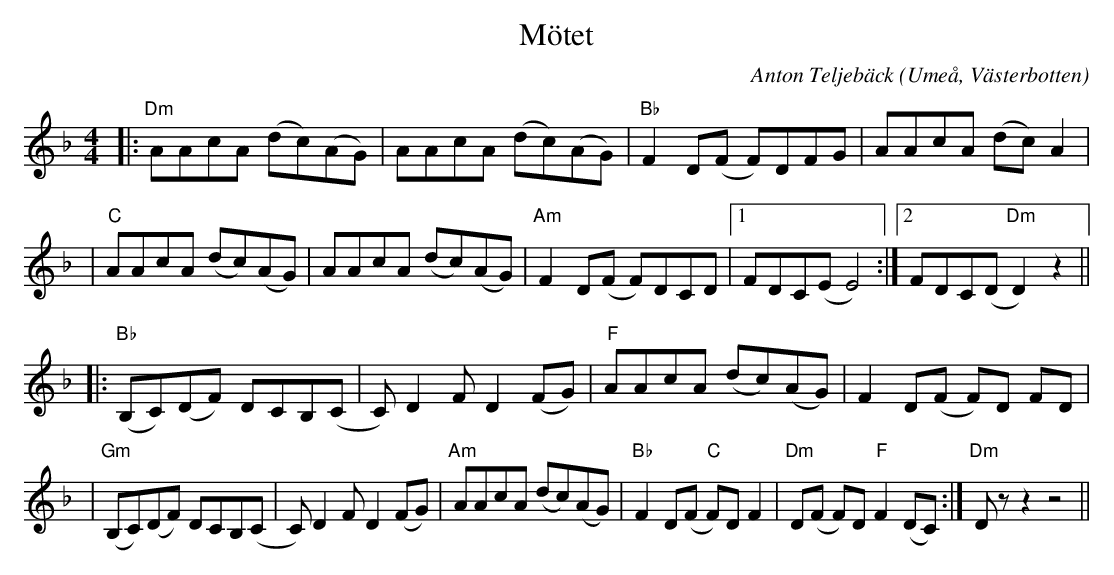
X:1
T:Mötet
C:Anton Teljebäck
O:Umeå, Västerbotten
M:4/4
L:1/8
K:Dm
|: "Dm" AAcA (dc)(AG) | AAcA (dc)(AG) | "Bb" F2D(F F)DFG | AAcA (dc)A2 |
|"C" AAcA (dc)(AG) | AAcA (dc)(AG) |"Am" F2D(F F)DCD |1 FDC(E E4) :|2 FDC(D "Dm"D2)z2 ||
|:"Bb"(B,C)(DF) DCB,(C | C)D2F D2(FG) |"F" AAcA (dc)(AG) | F2 D(F F)D FD |
|"Gm" (B,C)(DF) DCB,(C | C)D2F D2(FG) |"Am" AAcA (dc)(AG) | "Bb" F2D(F "C" F)DF2 |"Dm"D(F F)D "F"F2 (DC):|"Dm"Dz z2 z4 ||
